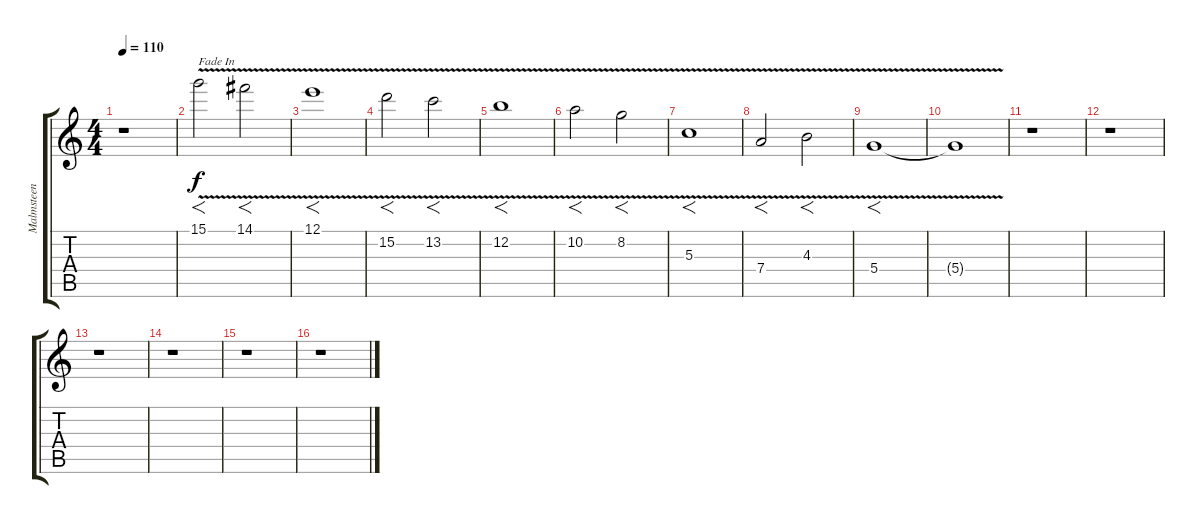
\track ("Malmsteen" "Malmsteen") {instrument overdrivenguitar}
\staff {score tabs}
\tuning (E4 B3 G3 D3 A2 E2) {hide}
\ts (4 4)
\tempo 110
\clef g2
\ks c
r.1{dy f instrument overdrivenguitar} |
15.1{v}.2{f txt "Fade In"} 14.1{v}.2{f} |
12.1{v}.1{f} |
15.2{v}.2{f} 13.2{v}.2{f} |
12.2{v}.1{f} |
10.2{v}.2{f} 8.2{v}.2{f} |
5.3{v}.1{f} |
7.4{v}.2{f} 4.3{v}.2{f} |
5.4{v}.1{f} |
5.4{t}.1 |
r.1 |
r.1 |
r.1 |
r.1 |
r.1 |
r.1
